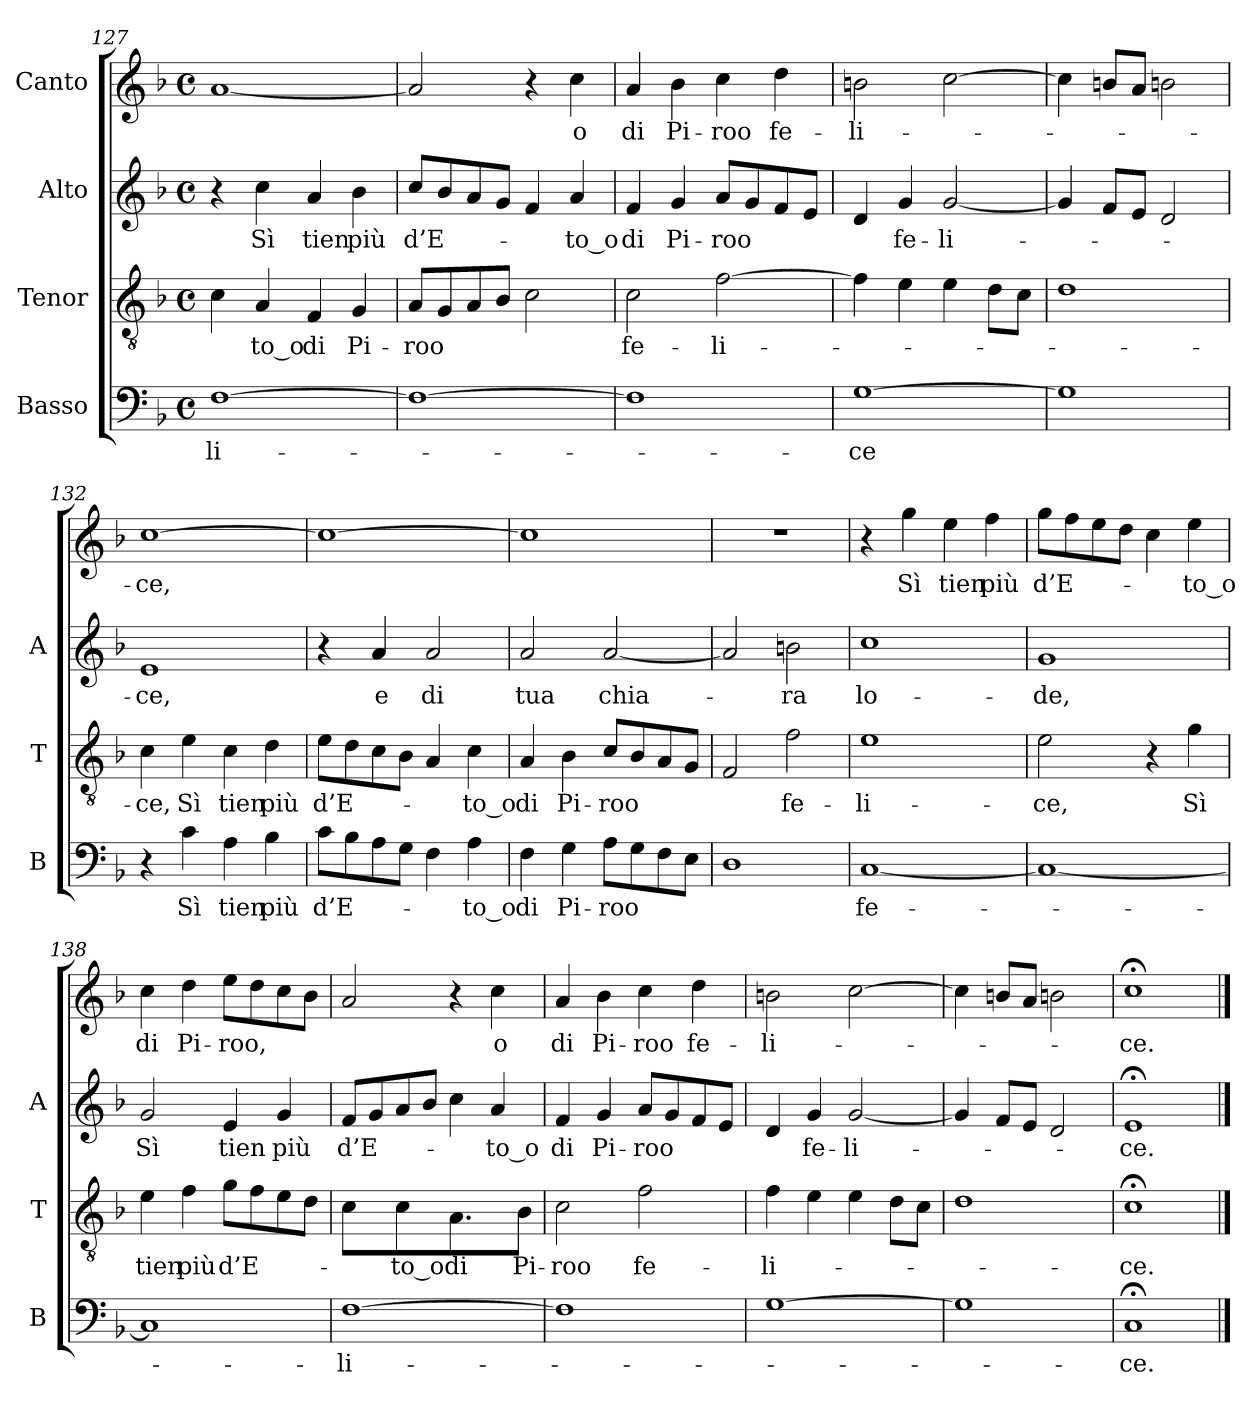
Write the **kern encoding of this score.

**kern	**text	**kern	**text	**kern	**text	**kern	**text
*part4	*part4	*part3	*part3	*part2	*part2	*part1	*part1
*staff4	*staff4	*staff3	*staff3	*staff2	*staff2	*staff1	*staff1
*I"Basso	*	*I"Tenor	*	*I"Alto	*	*I"Canto	*
*I'B	*	*I'T	*	*I'A	*	*	*
*clefF4	*	*clefGv2	*	*clefG2	*	*clefG2	*
*k[b-]	*	*k[b-]	*	*k[b-]	*	*k[b-]	*
*F:	*	*F:	*	*F:	*	*F:	*
*M4/4	*	*M4/4	*	*M4/4	*	*M4/4	*
*met(c)	*	*met(c)	*	*met(c)	*	*met(c)	*
=127	=127	=127	=127	=127	=127	=127	=127
[1F	li-	4c	.	4r	.	[1a	.
.	.	4A	-to_o	4cc	-Sì	.	.
.	.	4F	-di	4a	-tien	.	.
.	.	4G	Pi-	4b-	-più	.	.
=128	=128	=128	=128	=128	=128	=128	=128
1F_	.	8AL	-roo	8ccL	d’E-	2a]	.
.	.	8G	.	8b-	.	.	.
.	.	8A	.	8a	.	.	.
.	.	8B-J	.	8gJ	.	.	.
.	.	2c	.	4f	.	4r	.
.	.	.	.	4a	-to_o	4cc	-o
=129	=129	=129	=129	=129	=129	=129	=129
1F]	.	2c	fe-	4f	-di	4a	-di
.	.	.	.	4g	Pi-	4b-	Pi-
.	.	[2f	li-	8aL	-roo	4cc	-roo
.	.	.	.	8g	.	.	.
.	.	.	.	8f	.	4dd	fe-
.	.	.	.	8eJ	.	.	.
=130	=130	=130	=130	=130	=130	=130	=130
[1G	-ce	4f]	.	4d	.	2bn	li-
.	.	4e	.	4g	fe-	.	.
.	.	4e	.	[2g	li-	[2cc	.
.	.	8dL	.	.	.	.	.
.	.	8cJ	.	.	.	.	.
=131	=131	=131	=131	=131	=131	=131	=131
1G]	.	1d	.	4g]	.	4cc]	.
.	.	.	.	8fL	.	8bnL	.
.	.	.	.	8eJ	.	8aJ	.
.	.	.	.	2d	.	2bn	.
=132	=132	=132	=132	=132	=132	=132	=132
4r	.	4c	-ce,	1e	-ce,	[1cc	-ce,
4c	-Sì	4e	-Sì	.	.	.	.
4A	-tien	4c	-tien	.	.	.	.
4B-	-più	4d	-più	.	.	.	.
=133	=133	=133	=133	=133	=133	=133	=133
8cL	d’E-	8eL	d’E-	4r	.	1cc_	.
8B-	.	8d	.	.	.	.	.
8A	.	8c	.	4a	-e	.	.
8GJ	.	8B-J	.	.	.	.	.
4F	.	4A	.	2a	-di	.	.
4A	-to_o	4c	-to_o	.	.	.	.
!!LO:PB:g=z
=134	=134	=134	=134	=134	=134	=134	=134
4F	-di	4A	-di	2a	-tua	1cc]	.
4G	Pi-	4B-	Pi-	.	.	.	.
8AL	-roo	8cL	-roo	[2a	chia-	.	.
8G	.	8B-	.	.	.	.	.
8F	.	8A	.	.	.	.	.
8EJ	.	8GJ	.	.	.	.	.
=135	=135	=135	=135	=135	=135	=135	=135
1D	.	2F	.	2a]	.	1r	.
.	.	2f	fe-	2bn	-ra	.	.
=136	=136	=136	=136	=136	=136	=136	=136
[1C	fe-	1e	li-	1cc	lo-	4r	.
.	.	.	.	.	.	4gg	-Sì
.	.	.	.	.	.	4ee	-tien
.	.	.	.	.	.	4ff	-più
=137	=137	=137	=137	=137	=137	=137	=137
1C_	.	2e	-ce,	1g	-de,	8ggL	d’E-
.	.	.	.	.	.	8ff	.
.	.	.	.	.	.	8ee	.
.	.	.	.	.	.	8ddJ	.
.	.	4r	.	.	.	4cc	.
.	.	4g	-Sì	.	.	4ee	-to_o
=138	=138	=138	=138	=138	=138	=138	=138
1C]	.	4e	-tien	2g	-Sì	4cc	-di
.	.	4f	-più	.	.	4dd	Pi-
.	.	8gL	d’E-	4e	-tien	8eeL	-roo,
.	.	8f	.	.	.	8dd	.
.	.	8e	.	4g	-più	8cc	.
.	.	8dJ	.	.	.	8b-J	.
=139	=139	=139	=139	=139	=139	=139	=139
[1F	li-	4c	.	8fL	d’E-	2a	.
.	.	.	.	8g	.	.	.
.	.	4c	-to_o	8a	.	.	.
.	.	.	.	8b-J	.	.	.
.	.	4.A	-di	4cc	.	4r	.
.	.	.	.	4a	-to_o	4cc	-o
.	.	8B-J	Pi-	.	.	.	.
=140	=140	=140	=140	=140	=140	=140	=140
1F]	.	2c	-roo	4f	-di	4a	-di
.	.	.	.	4g	Pi-	4b-	Pi-
.	.	2f	fe-	8aL	-roo	4cc	-roo
.	.	.	.	8g	.	.	.
.	.	.	.	8f	.	4dd	fe-
.	.	.	.	8eJ	.	.	.
=141	=141	=141	=141	=141	=141	=141	=141
[1G	.	4f	li-	4d	.	2bn	li-
.	.	4e	.	4g	fe-	.	.
.	.	4e	.	[2g	li-	[2cc	.
.	.	8dL	.	.	.	.	.
.	.	8cJ	.	.	.	.	.
=142	=142	=142	=142	=142	=142	=142	=142
1G]	.	1d	.	4g]	.	4cc]	.
.	.	.	.	8fL	.	8bnL	.
.	.	.	.	8eJ	.	8aJ	.
.	.	.	.	2d	.	2bn	.
=143	=143	=143	=143	=143	=143	=143	=143
1C;<	-ce.	1c;<	-ce.	1e;<	-ce.	1cc;<	-ce.
==	==	==	==	==	==	==	==
*-	*-	*-	*-	*-	*-	*-	*-
